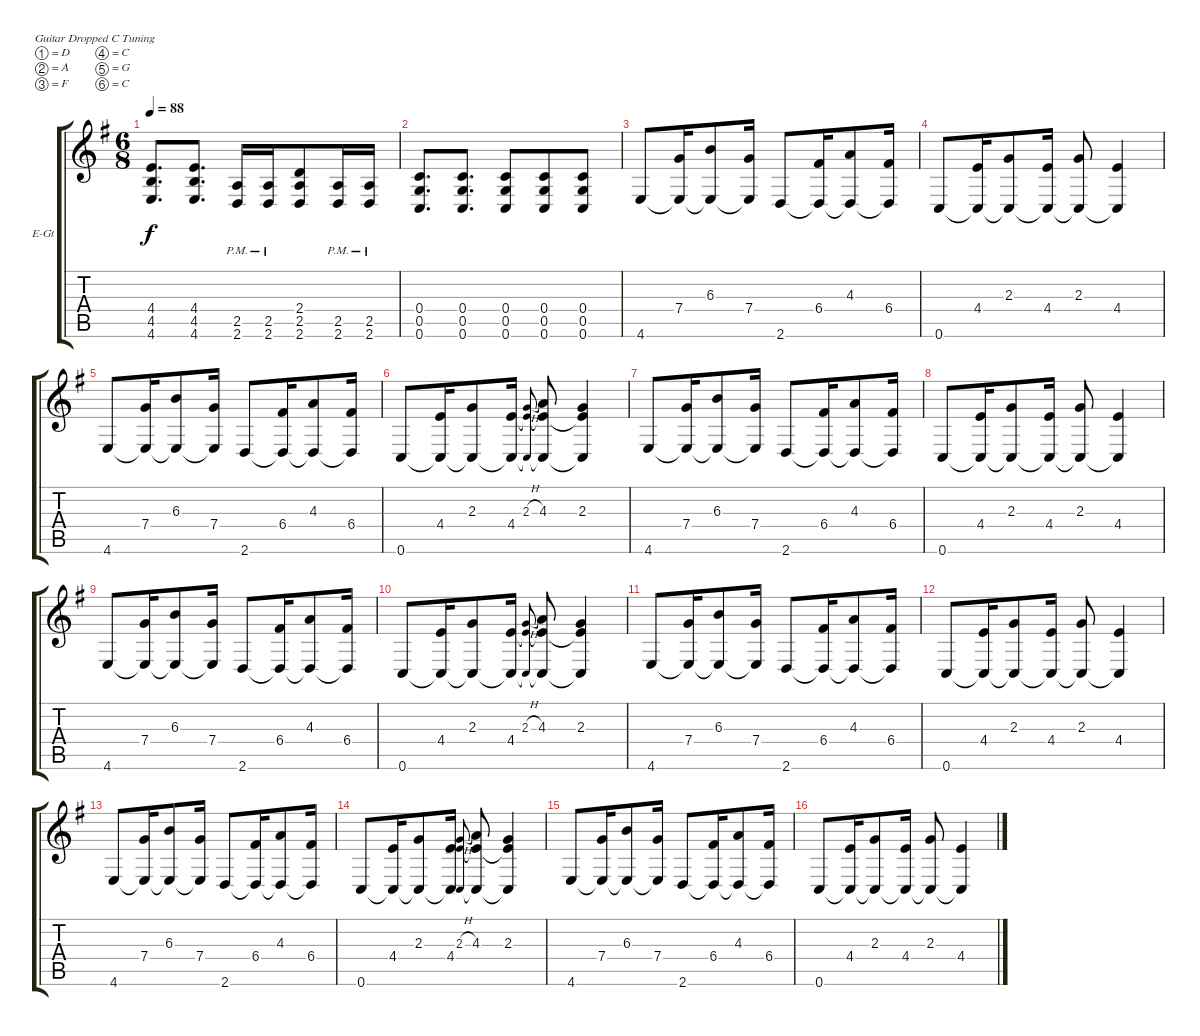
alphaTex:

\bracketExtendMode groupsimilarinstruments
\firstSystemTrackNameOrientation horizontal
\otherSystemsTrackNameOrientation horizontal
\track ("Electric Guitar 2" "E-Gt") {instrument distortionguitar}
\staff {score tabs}
\tuning (D4 A3 F3 C3 G2 C2)
\ts (6 8)
\tempo 88
\clef g2
\ks eminor
(4.6 4.5 4.4).8{d dy f} (4.4 4.5 4.6).8{d} (2.6{pm} 2.5{pm}).16 (2.5{pm} 2.6{pm}).16 (2.6 2.5 2.4).8 (2.6{pm} 2.5{pm}).16 (2.5{pm} 2.6{pm}).16 |
(0.6 0.5 0.4).8{d} (0.4 0.5 0.6).8{d} (0.6 0.5 0.4).8 (0.6 0.4 0.5).8 (0.6 0.5 0.4).8 |
4.6.8 (7.4 4.6{t}).16 (6.3 4.6{t}).8 (7.4 4.6{t}).16 2.6.8 (6.4 2.6{t}).16 (4.3 2.6{t}).8 (6.4 2.6{t}).16 |
0.6.8 (4.4 0.6{t}).16 (2.3 0.6{t}).8 (4.4 0.6{t}).16 (2.3 0.6{t}).8 (4.4 0.6{t}).4 |
4.6.8 (7.4 4.6{t}).16 (6.3 4.6{t}).8 (7.4 4.6{t}).16 2.6.8 (6.4 2.6{t}).16 (4.3 2.6{t}).8 (6.4 2.6{t}).16 |
0.6.8 (4.4 0.6{t}).16 (2.3 0.6{t}).8 (4.4 0.6{t}).16 (2.3{h} 0.6{t} 4.4{t}).8{gr onbeat} (4.3 0.6{t} 4.4{t}).8 (4.4{t} 0.6{t} 2.3).4 |
4.6.8 (7.4 4.6{t}).16 (6.3 4.6{t}).8 (7.4 4.6{t}).16 2.6.8 (6.4 2.6{t}).16 (4.3 2.6{t}).8 (6.4 2.6{t}).16 |
0.6.8 (4.4 0.6{t}).16 (2.3 0.6{t}).8 (4.4 0.6{t}).16 (2.3 0.6{t}).8 (4.4 0.6{t}).4 |
4.6.8 (7.4 4.6{t}).16 (6.3 4.6{t}).8 (7.4 4.6{t}).16 2.6.8 (6.4 2.6{t}).16 (4.3 2.6{t}).8 (6.4 2.6{t}).16 |
0.6.8 (4.4 0.6{t}).16 (2.3 0.6{t}).8 (4.4 0.6{t}).16 (2.3{h} 0.6{t} 4.4{t}).8{gr onbeat} (4.3 0.6{t} 4.4{t}).8 (4.4{t} 0.6{t} 2.3).4 |
4.6.8 (7.4 4.6{t}).16 (6.3 4.6{t}).8 (7.4 4.6{t}).16 2.6.8 (6.4 2.6{t}).16 (4.3 2.6{t}).8 (6.4 2.6{t}).16 |
0.6.8 (4.4 0.6{t}).16 (2.3 0.6{t}).8 (4.4 0.6{t}).16 (2.3 0.6{t}).8 (4.4 0.6{t}).4 |
4.6.8 (7.4 4.6{t}).16 (6.3 4.6{t}).8 (7.4 4.6{t}).16 2.6.8 (6.4 2.6{t}).16 (4.3 2.6{t}).8 (6.4 2.6{t}).16 |
0.6.8 (4.4 0.6{t}).16 (2.3 0.6{t}).8 (4.4 0.6{t}).16 (2.3{h} 0.6{t} 4.4{t}).8{gr onbeat} (4.3 0.6{t} 4.4{t}).8 (4.4{t} 0.6{t} 2.3).4 |
4.6.8 (7.4 4.6{t}).16 (6.3 4.6{t}).8 (7.4 4.6{t}).16 2.6.8 (6.4 2.6{t}).16 (4.3 2.6{t}).8 (6.4 2.6{t}).16 |
0.6.8 (4.4 0.6{t}).16 (2.3 0.6{t}).8 (4.4 0.6{t}).16 (2.3 0.6{t}).8 (4.4 0.6{t}).4
